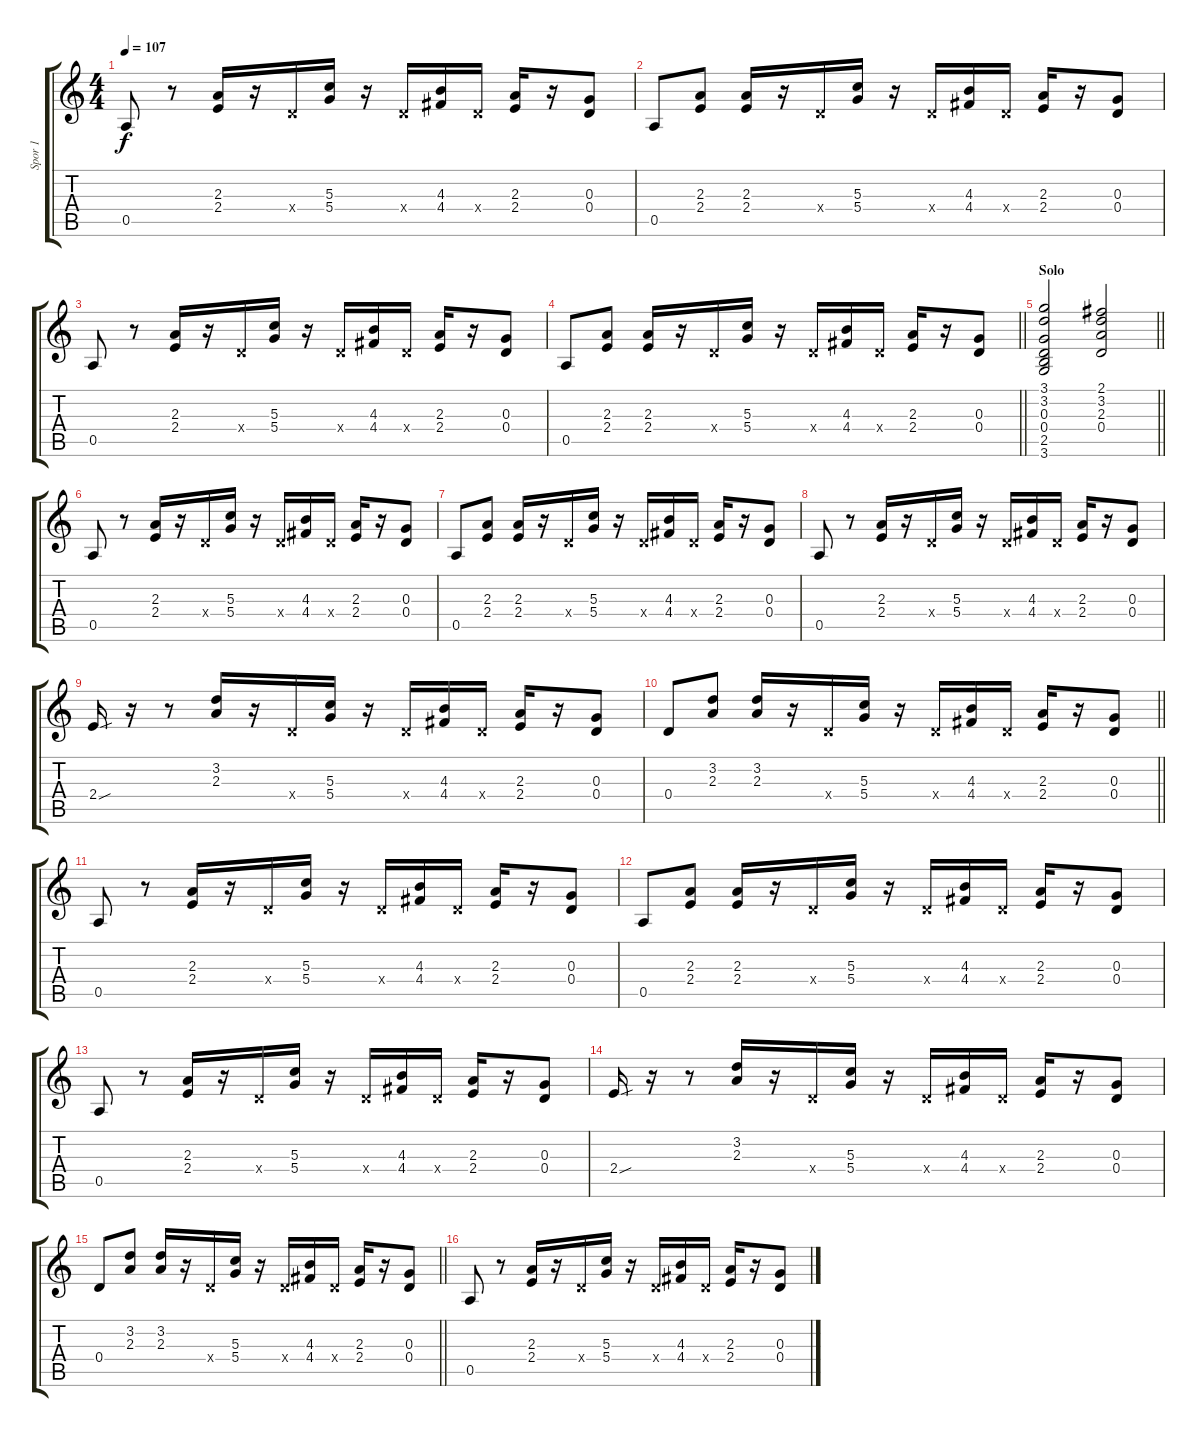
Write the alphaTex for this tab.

\track ("Spor 1" "Spor 1") {instrument acousticguitarsteel}
\staff {score tabs}
\tuning (E4 B3 G3 D3 A2 E2) {hide}
\ts (4 4)
\tempo 107
\clef g2
\ks c
0.5.8{dy f} r.8 (2.3 2.4).16 r.16 0.4{x}.16 (5.3 5.4).16 r.16 0.4{x}.16 (4.3 4.4).16 0.4{x}.16 (2.3 2.4).16 r.16 (0.3 0.4).8 |
0.5.8 (2.3 2.4).8 (2.3 2.4).16 r.16 0.4{x}.16 (5.3 5.4).16 r.16 0.4{x}.16 (4.3 4.4).16 0.4{x}.16 (2.3 2.4).16 r.16 (0.3 0.4).8 |
0.5.8 r.8 (2.3 2.4).16 r.16 0.4{x}.16 (5.3 5.4).16 r.16 0.4{x}.16 (4.3 4.4).16 0.4{x}.16 (2.3 2.4).16 r.16 (0.3 0.4).8 |
\barLineRight lightlight
0.5.8 (2.3 2.4).8 (2.3 2.4).16 r.16 0.4{x}.16 (5.3 5.4).16 r.16 0.4{x}.16 (4.3 4.4).16 0.4{x}.16 (2.3 2.4).16 r.16 (0.3 0.4).8 |
\section ("" "Solo")
\barLineRight lightlight
(3.1 3.2 0.3 0.4 2.5 3.6).2 (2.1 3.2 2.3 0.4).2 |
0.5.8 r.8 (2.3 2.4).16 r.16 0.4{x}.16 (5.3 5.4).16 r.16 0.4{x}.16 (4.3 4.4).16 0.4{x}.16 (2.3 2.4).16 r.16 (0.3 0.4).8 |
0.5.8 (2.3 2.4).8 (2.3 2.4).16 r.16 0.4{x}.16 (5.3 5.4).16 r.16 0.4{x}.16 (4.3 4.4).16 0.4{x}.16 (2.3 2.4).16 r.16 (0.3 0.4).8 |
0.5.8 r.8 (2.3 2.4).16 r.16 0.4{x}.16 (5.3 5.4).16 r.16 0.4{x}.16 (4.3 4.4).16 0.4{x}.16 (2.3 2.4).16 r.16 (0.3 0.4).8 |
2.4{sou}.16 r.16 r.8 (3.2 2.3).16 r.16 0.4{x}.16 (5.3 5.4).16 r.16 0.4{x}.16 (4.3 4.4).16 0.4{x}.16 (2.3 2.4).16 r.16 (0.3 0.4).8 |
\barLineRight lightlight
0.4.8 (3.2 2.3).8 (3.2 2.3).16 r.16 0.4{x}.16 (5.3 5.4).16 r.16 0.4{x}.16 (4.3 4.4).16 0.4{x}.16 (2.3 2.4).16 r.16 (0.3 0.4).8 |
0.5.8 r.8 (2.3 2.4).16 r.16 0.4{x}.16 (5.3 5.4).16 r.16 0.4{x}.16 (4.3 4.4).16 0.4{x}.16 (2.3 2.4).16 r.16 (0.3 0.4).8 |
0.5.8 (2.3 2.4).8 (2.3 2.4).16 r.16 0.4{x}.16 (5.3 5.4).16 r.16 0.4{x}.16 (4.3 4.4).16 0.4{x}.16 (2.3 2.4).16 r.16 (0.3 0.4).8 |
0.5.8 r.8 (2.3 2.4).16 r.16 0.4{x}.16 (5.3 5.4).16 r.16 0.4{x}.16 (4.3 4.4).16 0.4{x}.16 (2.3 2.4).16 r.16 (0.3 0.4).8 |
2.4{sou}.16 r.16 r.8 (3.2 2.3).16 r.16 0.4{x}.16 (5.3 5.4).16 r.16 0.4{x}.16 (4.3 4.4).16 0.4{x}.16 (2.3 2.4).16 r.16 (0.3 0.4).8 |
\barLineRight lightlight
0.4.8 (3.2 2.3).8 (3.2 2.3).16 r.16 0.4{x}.16 (5.3 5.4).16 r.16 0.4{x}.16 (4.3 4.4).16 0.4{x}.16 (2.3 2.4).16 r.16 (0.3 0.4).8 |
0.5.8 r.8 (2.3 2.4).16 r.16 0.4{x}.16 (5.3 5.4).16 r.16 0.4{x}.16 (4.3 4.4).16 0.4{x}.16 (2.3 2.4).16 r.16 (0.3 0.4).8
